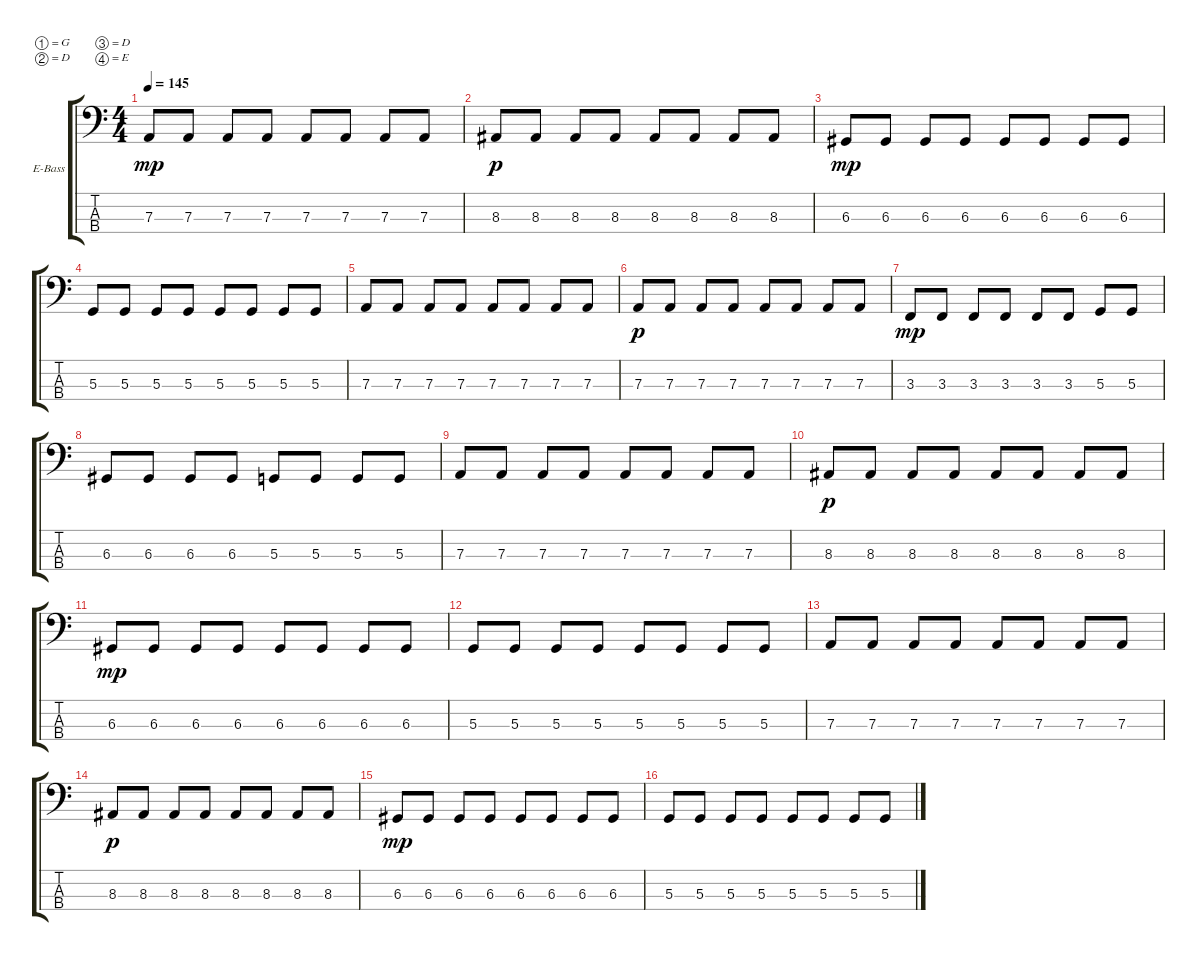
\defaultSystemsLayout 4
\bracketExtendMode groupsimilarinstruments
\firstSystemTrackNameOrientation horizontal
\otherSystemsTrackNameOrientation horizontal
\track ("Electric Bass" "E-Bass") {instrument electricbassfinger}
\staff {score tabs}
\tuning (G2 D2 D1 E1)
\ts (4 4)
\tempo 145
\clef f4
\ks c
7.3.8{dy mp} 7.3.8 7.3.8 7.3.8 7.3.8 7.3.8 7.3.8 7.3.8 |
8.3.8{dy p} 8.3.8 8.3.8 8.3.8 8.3.8 8.3.8 8.3.8 8.3.8 |
6.3.8{dy mp} 6.3.8 6.3.8 6.3.8 6.3.8 6.3.8 6.3.8 6.3.8 |
5.3.8 5.3.8 5.3.8 5.3.8 5.3.8 5.3.8 5.3.8 5.3.8 |
7.3.8 7.3.8 7.3.8 7.3.8 7.3.8 7.3.8 7.3.8 7.3.8 |
7.3.8{dy p} 7.3.8 7.3.8 7.3.8 7.3.8 7.3.8 7.3.8 7.3.8 |
3.3.8{dy mp} 3.3.8 3.3.8 3.3.8 3.3.8 3.3.8 5.3.8 5.3.8 |
6.3.8 6.3.8 6.3.8 6.3.8 5.3.8 5.3.8 5.3.8 5.3.8 |
7.3.8 7.3.8 7.3.8 7.3.8 7.3.8 7.3.8 7.3.8 7.3.8 |
8.3.8{dy p} 8.3.8 8.3.8 8.3.8 8.3.8 8.3.8 8.3.8 8.3.8 |
6.3.8{dy mp} 6.3.8 6.3.8 6.3.8 6.3.8 6.3.8 6.3.8 6.3.8 |
5.3.8 5.3.8 5.3.8 5.3.8 5.3.8 5.3.8 5.3.8 5.3.8 |
7.3.8 7.3.8 7.3.8 7.3.8 7.3.8 7.3.8 7.3.8 7.3.8 |
8.3.8{dy p} 8.3.8 8.3.8 8.3.8 8.3.8 8.3.8 8.3.8 8.3.8 |
6.3.8{dy mp} 6.3.8 6.3.8 6.3.8 6.3.8 6.3.8 6.3.8 6.3.8 |
5.3.8 5.3.8 5.3.8 5.3.8 5.3.8 5.3.8 5.3.8 5.3.8
